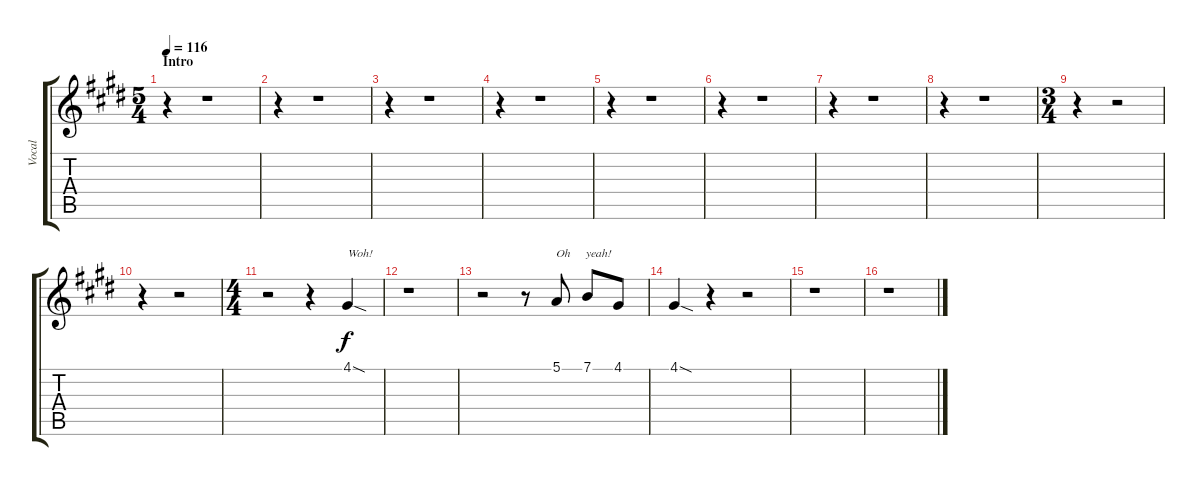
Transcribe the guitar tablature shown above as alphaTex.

\track ("Vocal" "Vocal") {instrument altosax}
\staff {score tabs}
\tuning (E4 B3 G3 D3 A2 E2) {hide}
\ts (5 4)
\section ("" "Intro")
\tempo 116
\clef g2
\ks e
r.4{dy f instrument altosax} r.1{volume 16} |
r.4 r.1 |
r.4 r.1 |
r.4 r.1 |
r.4 r.1 |
r.4 r.1 |
r.4 r.1 |
r.4 r.1 |
\ts (3 4)
r.4 r.2 |
r.4 r.2 |
\ts (4 4)
r.2 r.4 4.1{sod}.4{txt "Woh!"} |
r.1 |
r.2 r.8 5.1.8{txt "Oh     yeah!"} 7.1.8 4.1.8 |
4.1{sod}.4 r.4 r.2 |
r.1 |
r.1
